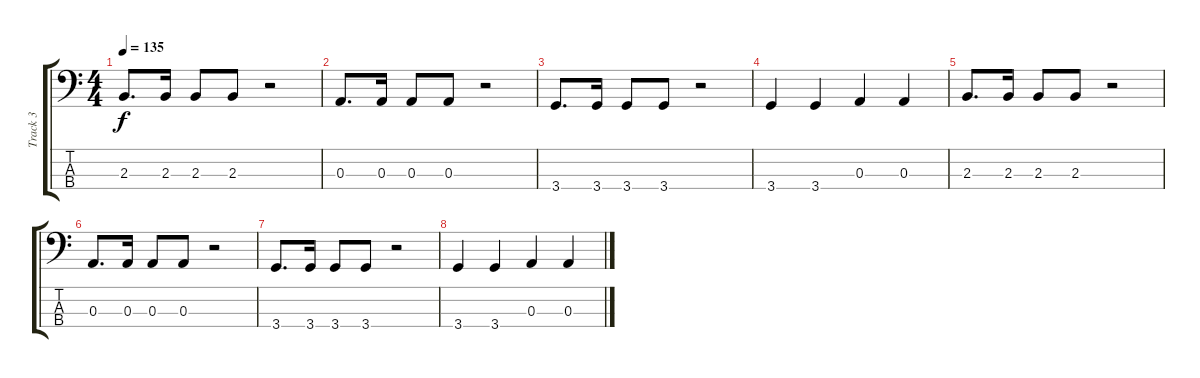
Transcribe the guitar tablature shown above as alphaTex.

\track ("Track 3" "Track 3") {instrument electricbasspick bank 255}
\staff {score tabs}
\tuning (G2 D2 A1 E1) {hide}
\ts (4 4)
\tempo 135
\clef f4
\ks c
2.3.8{d dy f} 2.3.16 2.3.8 2.3.8 r.2 |
0.3.8{d} 0.3.16 0.3.8 0.3.8 r.2 |
3.4.8{d} 3.4.16 3.4.8 3.4.8 r.2 |
3.4.4 3.4.4 0.3.4 0.3.4 |
2.3.8{d} 2.3.16 2.3.8 2.3.8 r.2 |
0.3.8{d} 0.3.16 0.3.8 0.3.8 r.2 |
3.4.8{d} 3.4.16 3.4.8 3.4.8 r.2 |
3.4.4 3.4.4 0.3.4 0.3.4
